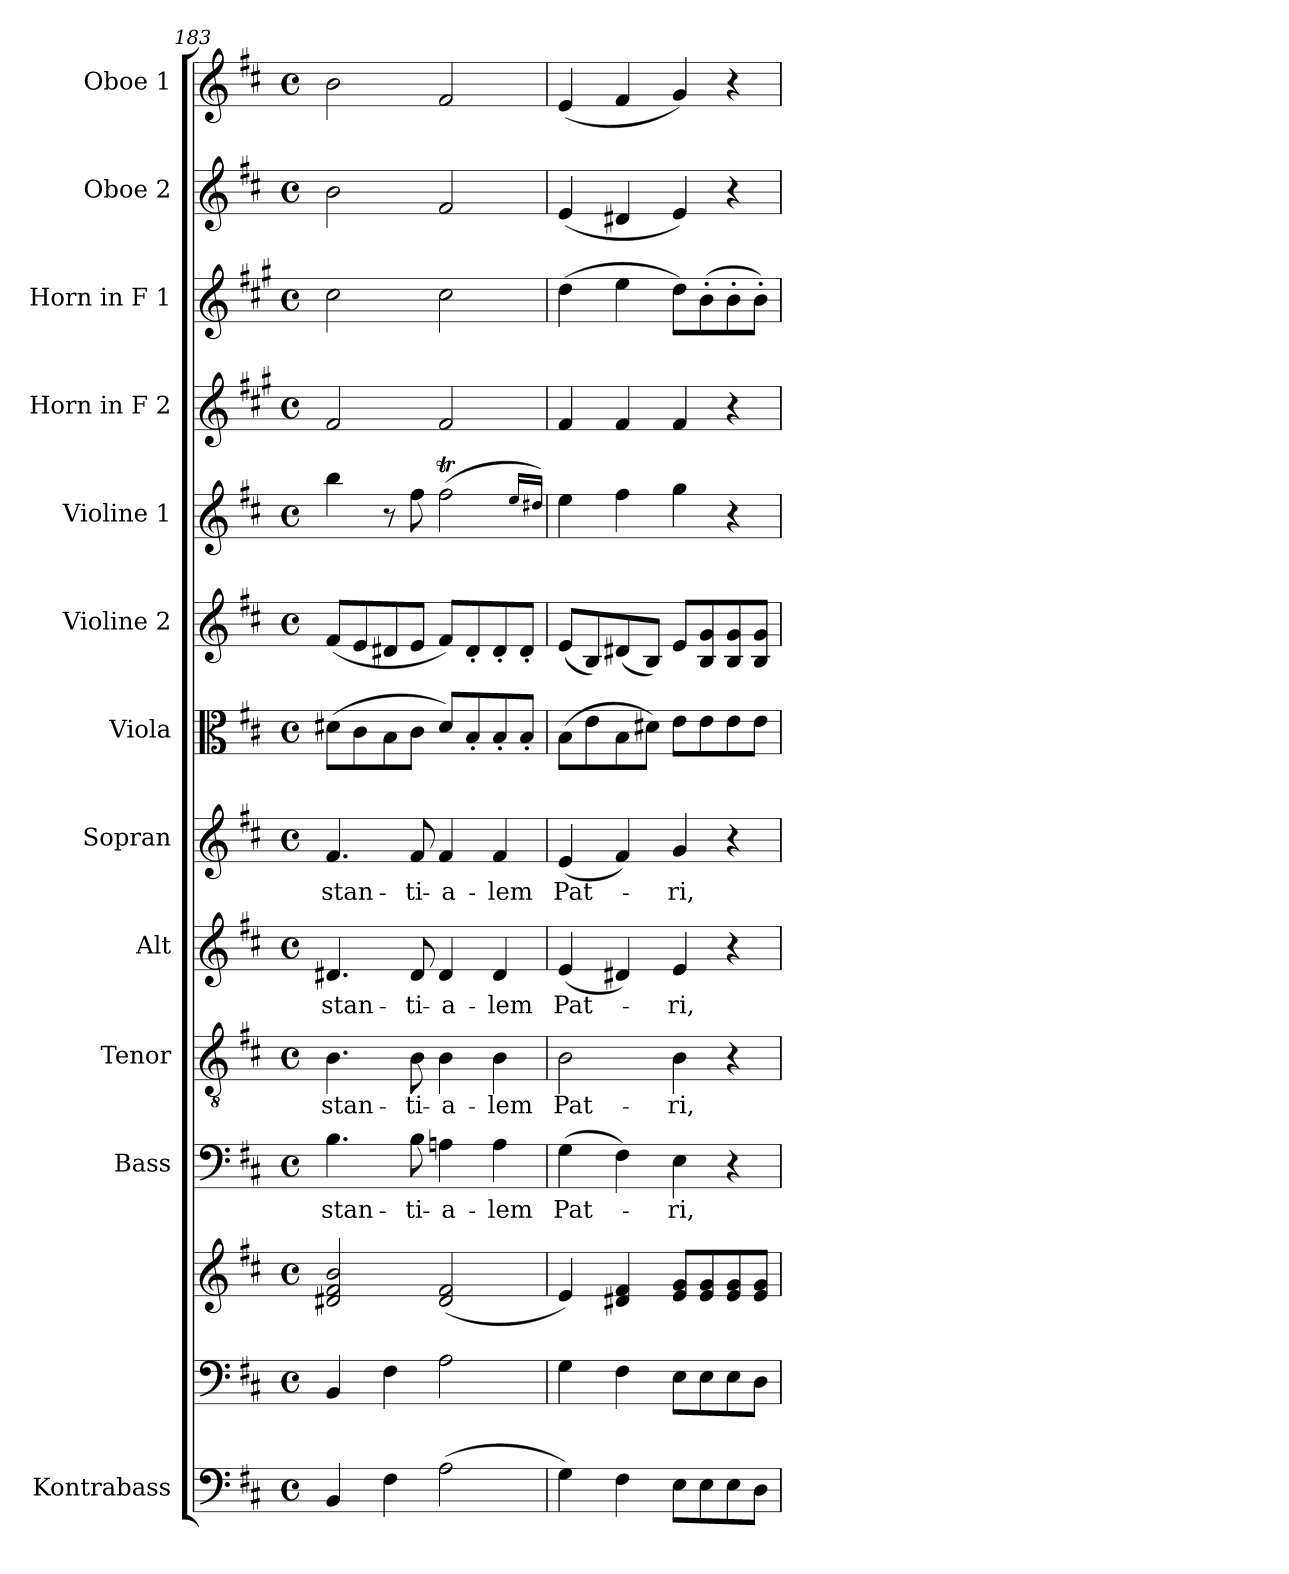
**kern	**kern	**kern	**kern	**text	**kern	**text	**kern	**text	**kern	**text	**kern	**kern	**kern	**kern	**kern	**kern	**kern
*part13	*part12	*part12	*part11	*part11	*part10	*part10	*part9	*part9	*part8	*part8	*part7	*part6	*part5	*part4	*part3	*part2	*part1
*staff14	*staff13	*staff12	*staff11	*staff11	*staff10	*staff10	*staff9	*staff9	*staff8	*staff8	*staff7	*staff6	*staff5	*staff4	*staff3	*staff2	*staff1
*I"Kontrabass	*	*	*I"Bass	*	*I"Tenor	*	*I"Alt	*	*I"Sopran	*	*I"Viola	*I"Violine 2	*I"Violine 1	*I"Horn in F 2	*I"Horn in F 1	*I"Oboe 2	*I"Oboe 1
*I'Kb.	*	*	*I'B.	*	*I'T.	*	*I'A.	*	*I'S.	*	*I'Vla.	*I'Vl. 2	*I'Vl. 1	*	*	*I'Ob. 2	*I'Ob. 1
*clefF4	*clefF4	*clefG2	*clefF4	*	*clefGv2	*	*clefG2	*	*clefG2	*	*clefC3	*clefG2	*clefG2	*clefG2	*clefG2	*clefG2	*clefG2
*ITrd7c12	*	*	*	*	*	*	*	*	*	*	*	*	*	*ITrd4c7	*ITrd4c7	*	*
*k[f#c#]	*k[f#c#]	*k[f#c#]	*k[f#c#]	*	*k[f#c#]	*	*k[f#c#]	*	*k[f#c#]	*	*k[f#c#]	*k[f#c#]	*k[f#c#]	*k[f#c#]	*k[f#c#]	*k[f#c#]	*k[f#c#]
*D:	*D:	*D:	*D:	*	*D:	*	*D:	*	*D:	*	*D:	*D:	*D:	*D:	*D:	*D:	*D:
*M4/4	*M4/4	*M4/4	*M4/4	*	*M4/4	*	*M4/4	*	*M4/4	*	*M4/4	*M4/4	*M4/4	*M4/4	*M4/4	*M4/4	*M4/4
*met(c)	*met(c)	*met(c)	*met(c)	*	*met(c)	*	*met(c)	*	*met(c)	*	*met(c)	*met(c)	*met(c)	*met(c)	*met(c)	*met(c)	*met(c)
=183	=183	=183	=183	=183	=183	=183	=183	=183	=183	=183	=183	=183	=183	=183	=183	=183	=183
!	!	!	!	!LO:LY:b	!	!LO:LY:b	!	!LO:LY:b	!	!LO:LY:b	!	!	!	!	!	!	!
4BBB/	4BB/	2d#X/ 2f#/ 2b/	4.B\	-stan-	4.B\	-stan-	4.d#X/	-stan-	4.f#/	-stan-	(>8d#X\L	(<8f#/L	4bb\	2B/	2f#\	2b\	2b\
.	.	.	.	.	.	.	.	.	.	.	8c#\	8e/	.	.	.	.	.
4FF#\	4F#\	.	.	.	.	.	.	.	.	.	8B\	8d#X/	8r	.	.	.	.
!	!	!	!	!LO:LY:b	!	!LO:LY:b	!	!LO:LY:b	!	!LO:LY:b	!	!	!	!	!	!	!
.	.	.	8B\	-ti-	8B\	-ti-	8d#/	-ti-	8f#/	-ti-	8c#\J	8e/J	8ff#\	.	.	.	.
!	!	!	!	!LO:LY:b	!	!LO:LY:b	!	!LO:LY:b	!	!LO:LY:b	!	!	!	!	!	!	!
(>2AA\	2A\	(2d#/ 2f#/	4An\	-a-	4B\	-a-	4d#/	-a-	4f#/	-a-	8d#/L)	8f#/L)	(>2ff#t\	2B/	2f#\	2f#/	2f#/
.	.	.	.	.	.	.	.	.	.	.	8B'</	8d#'</	.	.	.	.	.
!	!	!	!	!LO:LY:b	!	!LO:LY:b	!	!LO:LY:b	!	!LO:LY:b	!	!	!	!	!	!	!
.	.	.	4A\	-lem	4B\	-lem	4d#/	-lem	4f#/	-lem	8B'</	8d#'</	.	.	.	.	.
.	.	.	.	.	.	.	.	.	.	.	8B'</J	8d#'</J	.	.	.	.	.
.	.	.	.	.	.	.	.	.	.	.	.	.	16qee/LL	.	.	.	.
.	.	.	.	.	.	.	.	.	.	.	.	.	16qdd#X/JJ)	.	.	.	.
=184	=184	=184	=184	=184	=184	=184	=184	=184	=184	=184	=184	=184	=184	=184	=184	=184	=184
!	!	!	!	!LO:LY:b	!	!LO:LY:b	!	!LO:LY:b	!	!LO:LY:b	!	!	!	!	!	!	!
4GG\)	4G\	4e/)	(>4G\	Pat-	2B\	Pat-	(<4e/	Pat-	(<4e/	Pat-	(>8B\L	(<8e/L	4ee\	4B/	(>4g\	(<4e/	(<4e/
.	.	.	.	.	.	.	.	.	.	.	8e\	8B/)	.	.	.	.	.
4FF#\	4F#\	4d#X/ 4f#/	4F#\)	.	.	.	4d#X/)	.	4f#/)	.	8B\	(<8d#X/	4ff#\	4B/	4a\	4d#X/	4f#/
.	.	.	.	.	.	.	.	.	.	.	8d#X\J)	8B/J)	.	.	.	.	.
!	!	!	!	!LO:LY:b	!	!LO:LY:b	!	!LO:LY:b	!	!LO:LY:b	!	!	!	!	!	!	!
8EE\L	8E\L	8e/ 8g/L	4E\	-ri,	4B\	-ri,	4e/	-ri,	4g/	-ri,	8e\L	8e/L	4gg\	4B/	8g\L)	4e/)	4g/)
8EE\	8E\	8e/ 8g/	.	.	.	.	.	.	.	.	8e\	8B/ 8g/	.	.	(>8e'>\	.	.
8EE\	8E\	8e/ 8g/	4r	.	4r	.	4r	.	4r	.	8e\	8B/ 8g/	4r	4r	8e'>\	4r	4r
8DD\J	8D\J	8e/ 8g/J	.	.	.	.	.	.	.	.	8e\J	8B/ 8g/J	.	.	8e'>\J)	.	.
=	=	=	=	=	=	=	=	=	=	=	=	=	=	=	=	=	=
*-	*-	*-	*-	*-	*-	*-	*-	*-	*-	*-	*-	*-	*-	*-	*-	*-	*-
